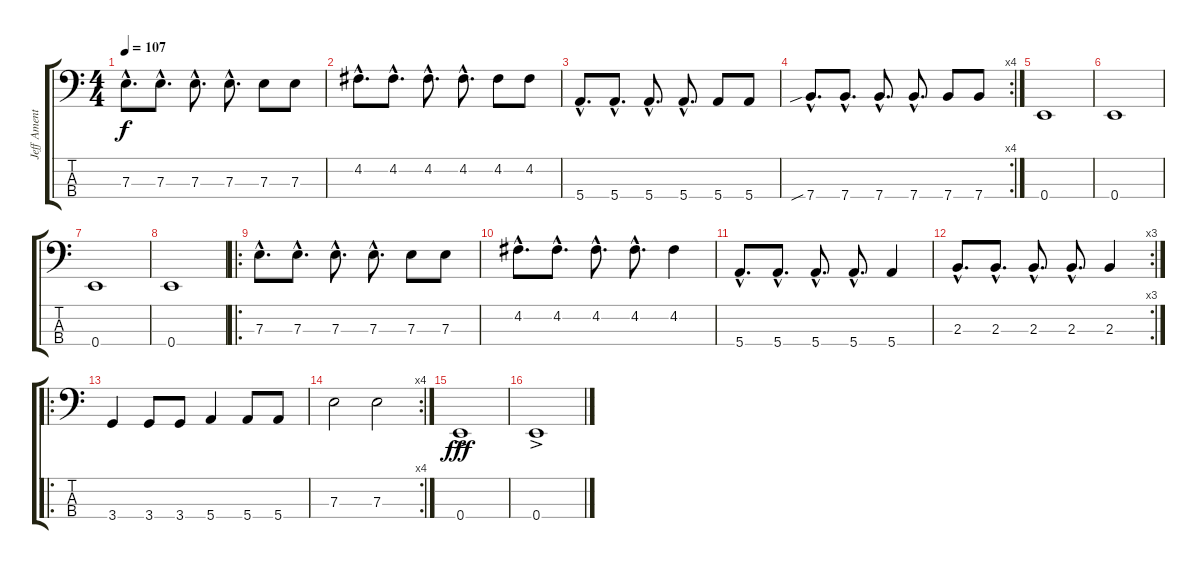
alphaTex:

\track ("Jeff Ament" "Jeff Ament") {instrument electricbassfinger}
\staff {score tabs}
\tuning (G2 D2 A1 E1) {hide}
\ts (4 4)
\tempo 107
\clef f4
\ks c
7.3{hac}.8{d dy f instrument electricbassfinger} 7.3{hac}.8{d} 7.3{hac}.8{d} 7.3{hac}.8{d} 7.3.8 7.3.8 |
4.2{hac}.8{d} 4.2{hac}.8{d} 4.2{hac}.8{d} 4.2{hac}.8{d} 4.2.8 4.2.8 |
5.4{hac}.8{d} 5.4{hac}.8{d} 5.4{hac}.8{d} 5.4{hac}.8{d} 5.4.8 5.4.8 |
\rc 4
7.4{sib hac}.8{d} 7.4{hac}.8{d} 7.4{hac}.8{d} 7.4{hac}.8{d} 7.4.8 7.4.8 |
0.4.1 |
0.4.1 |
0.4.1 |
0.4.1 |
\ro
7.3{hac}.8{d} 7.3{hac}.8{d} 7.3{hac}.8{d} 7.3{hac}.8{d} 7.3.8 7.3.8 |
4.2{hac}.8{d} 4.2{hac}.8{d} 4.2{hac}.8{d} 4.2{hac}.8{d} 4.2.4 |
5.4{hac}.8{d} 5.4{hac}.8{d} 5.4{hac}.8{d} 5.4{hac}.8{d} 5.4.4 |
\rc 3
2.3{hac}.8{d} 2.3{hac}.8{d} 2.3{hac}.8{d} 2.3{hac}.8{d} 2.3.4 |
\ro
3.4.4 3.4.8 3.4.8 5.4.4 5.4.8 5.4.8 |
\rc 4
7.3.2 7.3.2 |
0.4{ac}.1{dy fff} |
0.4{ac}.1
